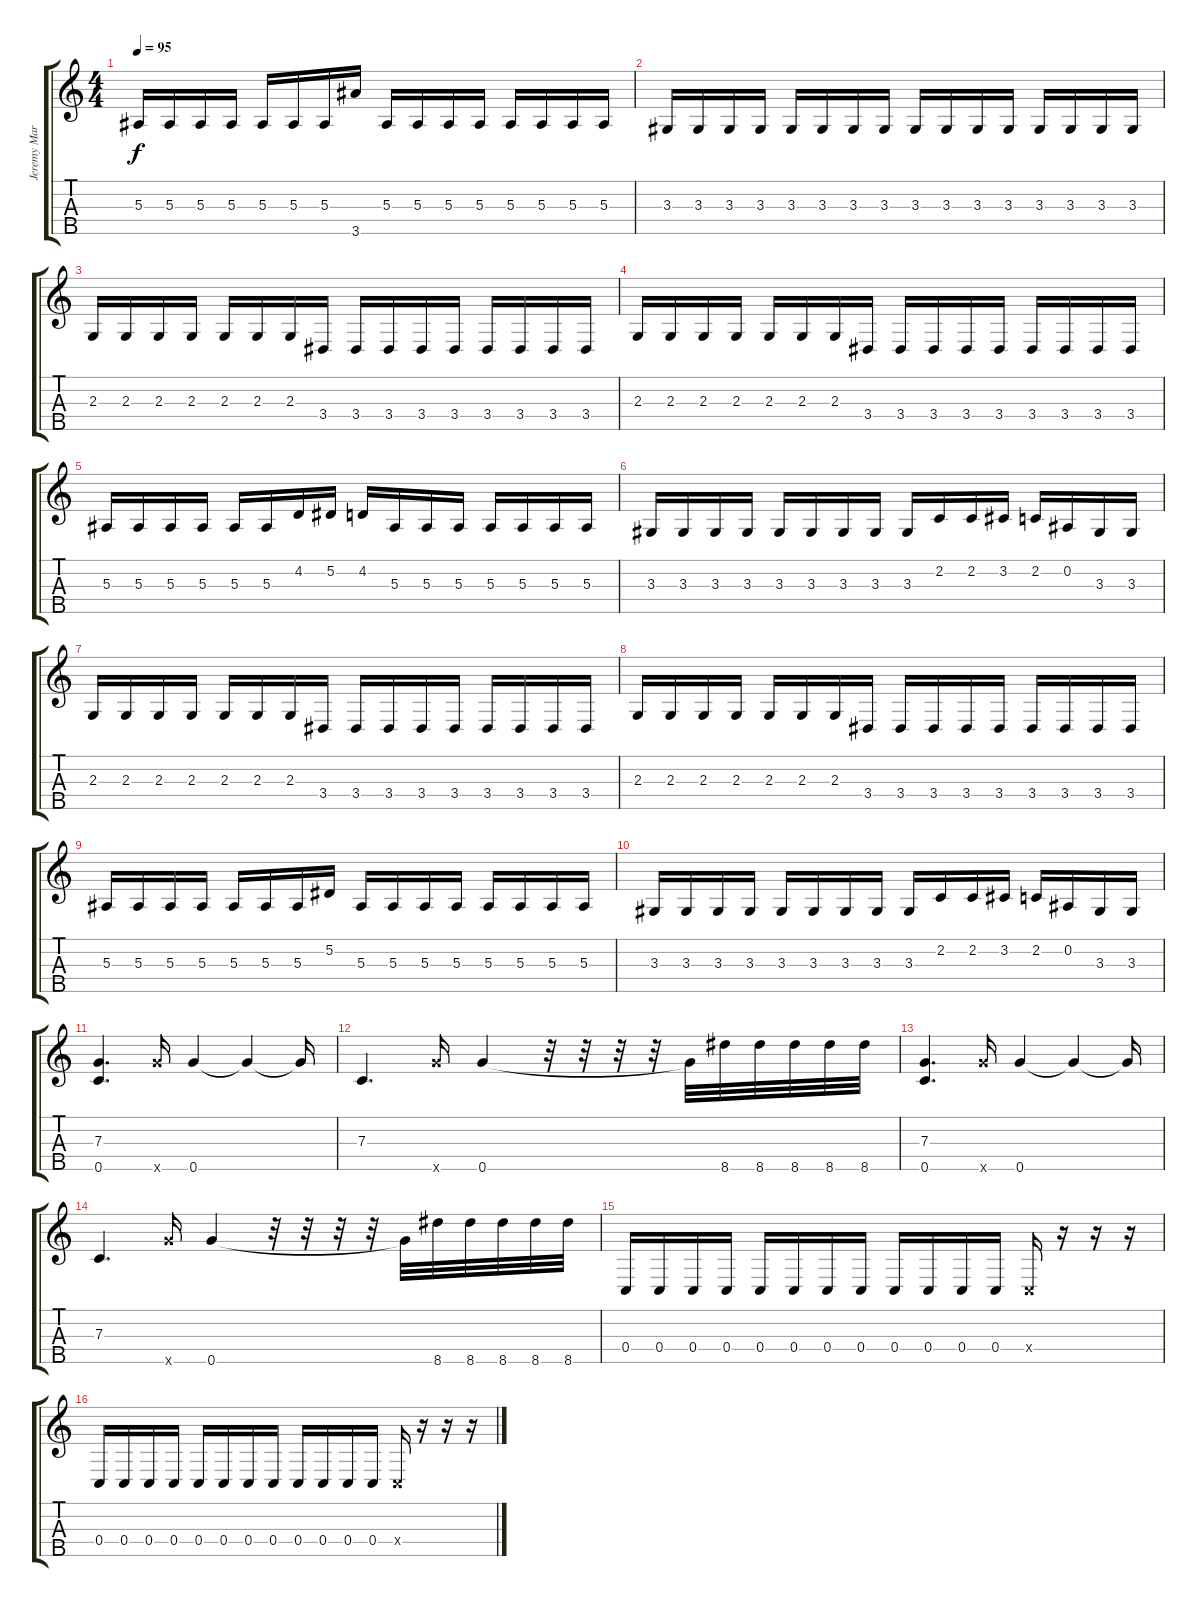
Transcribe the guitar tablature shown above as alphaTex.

\track ("Jeremy Marshall" "Jeremy Mar") {instrument electricbassfinger}
\staff {score tabs}
\tuning (Eb3 Bb2 F2 C2 G3) {hide}
\ts (4 4)
\tempo 95
\clef g2
\ks c
5.3.16{dy f} 5.3.16 5.3.16 5.3.16 5.3.16 5.3.16 5.3.16 3.5.16 5.3.16 5.3.16 5.3.16 5.3.16 5.3.16 5.3.16 5.3.16 5.3.16 |
3.3.16 3.3.16 3.3.16 3.3.16 3.3.16 3.3.16 3.3.16 3.3.16 3.3.16 3.3.16 3.3.16 3.3.16 3.3.16 3.3.16 3.3.16 3.3.16 |
2.3.16 2.3.16 2.3.16 2.3.16 2.3.16 2.3.16 2.3.16 3.4.16 3.4.16 3.4.16 3.4.16 3.4.16 3.4.16 3.4.16 3.4.16 3.4.16 |
2.3.16 2.3.16 2.3.16 2.3.16 2.3.16 2.3.16 2.3.16 3.4.16 3.4.16 3.4.16 3.4.16 3.4.16 3.4.16 3.4.16 3.4.16 3.4.16 |
5.3.16 5.3.16 5.3.16 5.3.16 5.3.16 5.3.16 4.2.16 5.2.16 4.2.16 5.3.16 5.3.16 5.3.16 5.3.16 5.3.16 5.3.16 5.3.16 |
3.3.16 3.3.16 3.3.16 3.3.16 3.3.16 3.3.16 3.3.16 3.3.16 3.3.16 2.2.16 2.2.16 3.2.16 2.2.16 0.2.16 3.3.16 3.3.16 |
2.3.16 2.3.16 2.3.16 2.3.16 2.3.16 2.3.16 2.3.16 3.4.16 3.4.16 3.4.16 3.4.16 3.4.16 3.4.16 3.4.16 3.4.16 3.4.16 |
2.3.16 2.3.16 2.3.16 2.3.16 2.3.16 2.3.16 2.3.16 3.4.16 3.4.16 3.4.16 3.4.16 3.4.16 3.4.16 3.4.16 3.4.16 3.4.16 |
5.3.16 5.3.16 5.3.16 5.3.16 5.3.16 5.3.16 5.3.16 5.2.16 5.3.16 5.3.16 5.3.16 5.3.16 5.3.16 5.3.16 5.3.16 5.3.16 |
3.3.16 3.3.16 3.3.16 3.3.16 3.3.16 3.3.16 3.3.16 3.3.16 3.3.16 2.2.16 2.2.16 3.2.16 2.2.16 0.2.16 3.3.16 3.3.16 |
(7.3 0.5).4{d} 0.5{x}.16 0.5.4 0.5{t}.4 0.5{t}.16 |
7.3.4{d} 0.5{x}.16 0.5.4 r.32 r.32 r.32 r.32 0.5{t}.32 8.5.32 8.5.32 8.5.32 8.5.32 8.5.32 |
(7.3 0.5).4{d} 0.5{x}.16 0.5.4 0.5{t}.4 0.5{t}.16 |
7.3.4{d} 0.5{x}.16 0.5.4 r.32 r.32 r.32 r.32 0.5{t}.32 8.5.32 8.5.32 8.5.32 8.5.32 8.5.32 |
0.4.16{volume 16 balance 8} 0.4.16 0.4.16 0.4.16 0.4.16 0.4.16 0.4.16 0.4.16 0.4.16 0.4.16 0.4.16 0.4.16 0.4{x}.16 r.16 r.16 r.16 |
0.4.16 0.4.16 0.4.16 0.4.16 0.4.16 0.4.16 0.4.16 0.4.16 0.4.16 0.4.16 0.4.16 0.4.16 0.4{x}.16 r.16 r.16 r.16
